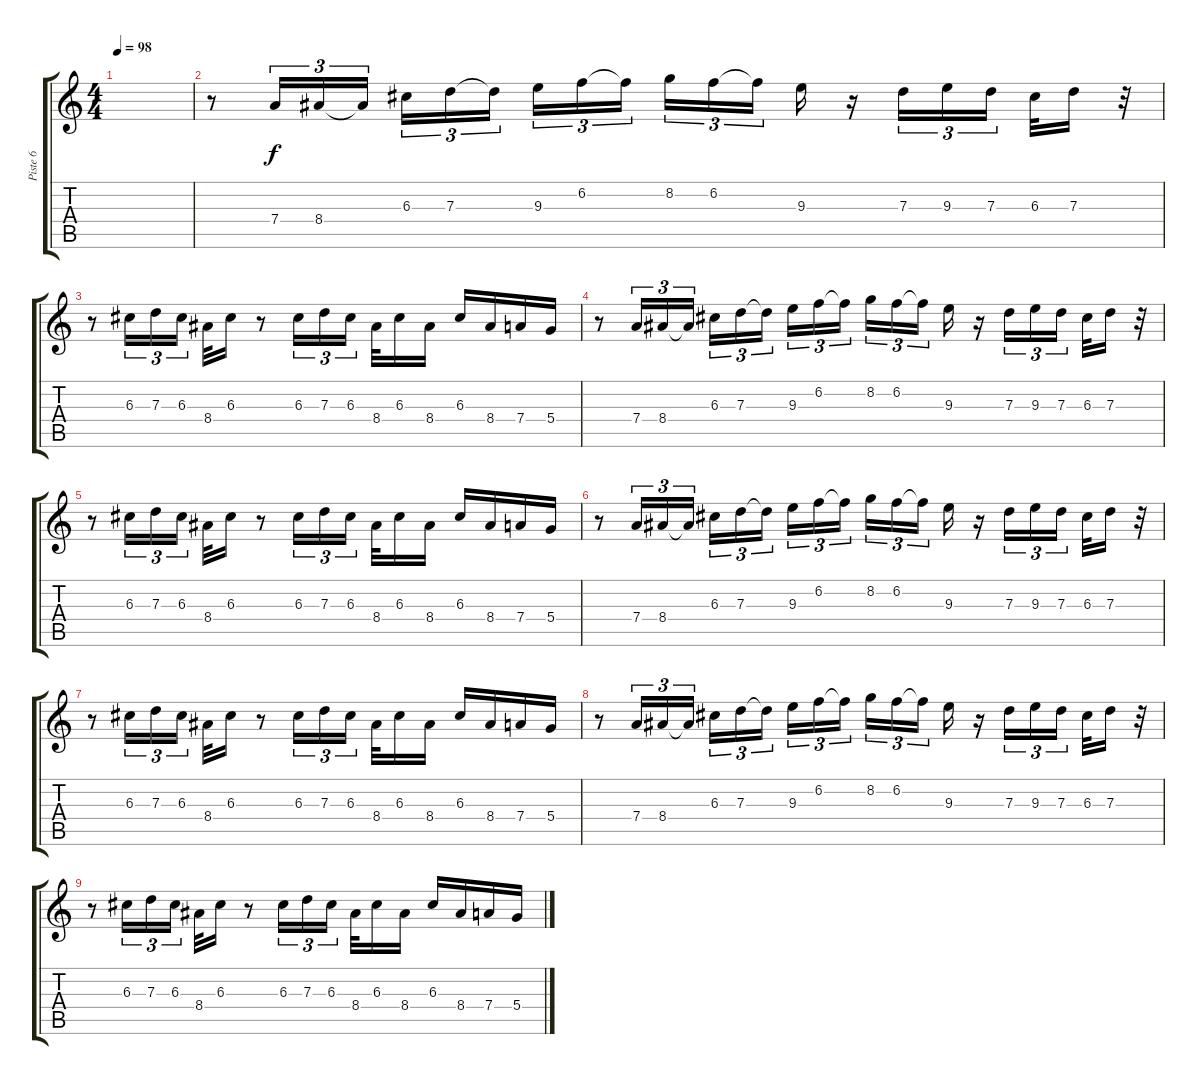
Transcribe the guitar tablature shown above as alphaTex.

\track ("Piste 6" "Piste 6") {instrument drawbarorgan}
\staff {score tabs}
\tuning (E5 B4 G4 D4 A3 E3) {hide}
\ts (4 4)
\tempo 98
\clef g2
\ks c
|
r.8 7.4.16{tu (3 2)} 8.4.16{tu (3 2)} 8.4{t}.16{tu (3 2)} 6.3.16{tu (3 2)} 7.3.16{tu (3 2)} 7.3{t}.16{tu (3 2)} 9.3.16{tu (3 2)} 6.2.16{tu (3 2)} 6.2{t}.16{tu (3 2)} 8.2.16{tu (3 2)} 6.2.16{tu (3 2)} 6.2{t}.16{tu (3 2)} 9.3.16 r.16 7.3.16{tu (3 2)} 9.3.16{tu (3 2)} 7.3.16{tu (3 2)} 6.3.32 7.3.16 r.32 |
r.8 6.3.16{tu (3 2)} 7.3.16{tu (3 2)} 6.3.16{tu (3 2)} 8.4.32 6.3.16 r.8 6.3.16{tu (3 2)} 7.3.16{tu (3 2)} 6.3.16{tu (3 2)} 8.4.32 6.3.16 8.4.16 6.3.16 8.4.16 7.4.16 5.4.16 |
r.8 7.4.16{tu (3 2)} 8.4.16{tu (3 2)} 8.4{t}.16{tu (3 2)} 6.3.16{tu (3 2)} 7.3.16{tu (3 2)} 7.3{t}.16{tu (3 2)} 9.3.16{tu (3 2)} 6.2.16{tu (3 2)} 6.2{t}.16{tu (3 2)} 8.2.16{tu (3 2)} 6.2.16{tu (3 2)} 6.2{t}.16{tu (3 2)} 9.3.16 r.16 7.3.16{tu (3 2)} 9.3.16{tu (3 2)} 7.3.16{tu (3 2)} 6.3.32 7.3.16 r.32 |
r.8 6.3.16{tu (3 2)} 7.3.16{tu (3 2)} 6.3.16{tu (3 2)} 8.4.32 6.3.16 r.8 6.3.16{tu (3 2)} 7.3.16{tu (3 2)} 6.3.16{tu (3 2)} 8.4.32 6.3.16 8.4.16 6.3.16 8.4.16 7.4.16 5.4.16 |
r.8 7.4.16{tu (3 2)} 8.4.16{tu (3 2)} 8.4{t}.16{tu (3 2)} 6.3.16{tu (3 2)} 7.3.16{tu (3 2)} 7.3{t}.16{tu (3 2)} 9.3.16{tu (3 2)} 6.2.16{tu (3 2)} 6.2{t}.16{tu (3 2)} 8.2.16{tu (3 2)} 6.2.16{tu (3 2)} 6.2{t}.16{tu (3 2)} 9.3.16 r.16 7.3.16{tu (3 2)} 9.3.16{tu (3 2)} 7.3.16{tu (3 2)} 6.3.32 7.3.16 r.32 |
r.8 6.3.16{tu (3 2)} 7.3.16{tu (3 2)} 6.3.16{tu (3 2)} 8.4.32 6.3.16 r.8 6.3.16{tu (3 2)} 7.3.16{tu (3 2)} 6.3.16{tu (3 2)} 8.4.32 6.3.16 8.4.16 6.3.16 8.4.16 7.4.16 5.4.16 |
r.8 7.4.16{tu (3 2)} 8.4.16{tu (3 2)} 8.4{t}.16{tu (3 2)} 6.3.16{tu (3 2)} 7.3.16{tu (3 2)} 7.3{t}.16{tu (3 2)} 9.3.16{tu (3 2)} 6.2.16{tu (3 2)} 6.2{t}.16{tu (3 2)} 8.2.16{tu (3 2)} 6.2.16{tu (3 2)} 6.2{t}.16{tu (3 2)} 9.3.16 r.16 7.3.16{tu (3 2)} 9.3.16{tu (3 2)} 7.3.16{tu (3 2)} 6.3.32 7.3.16 r.32 |
r.8 6.3.16{tu (3 2)} 7.3.16{tu (3 2)} 6.3.16{tu (3 2)} 8.4.32 6.3.16 r.8 6.3.16{tu (3 2)} 7.3.16{tu (3 2)} 6.3.16{tu (3 2)} 8.4.32 6.3.16 8.4.16 6.3.16 8.4.16 7.4.16 5.4.16
